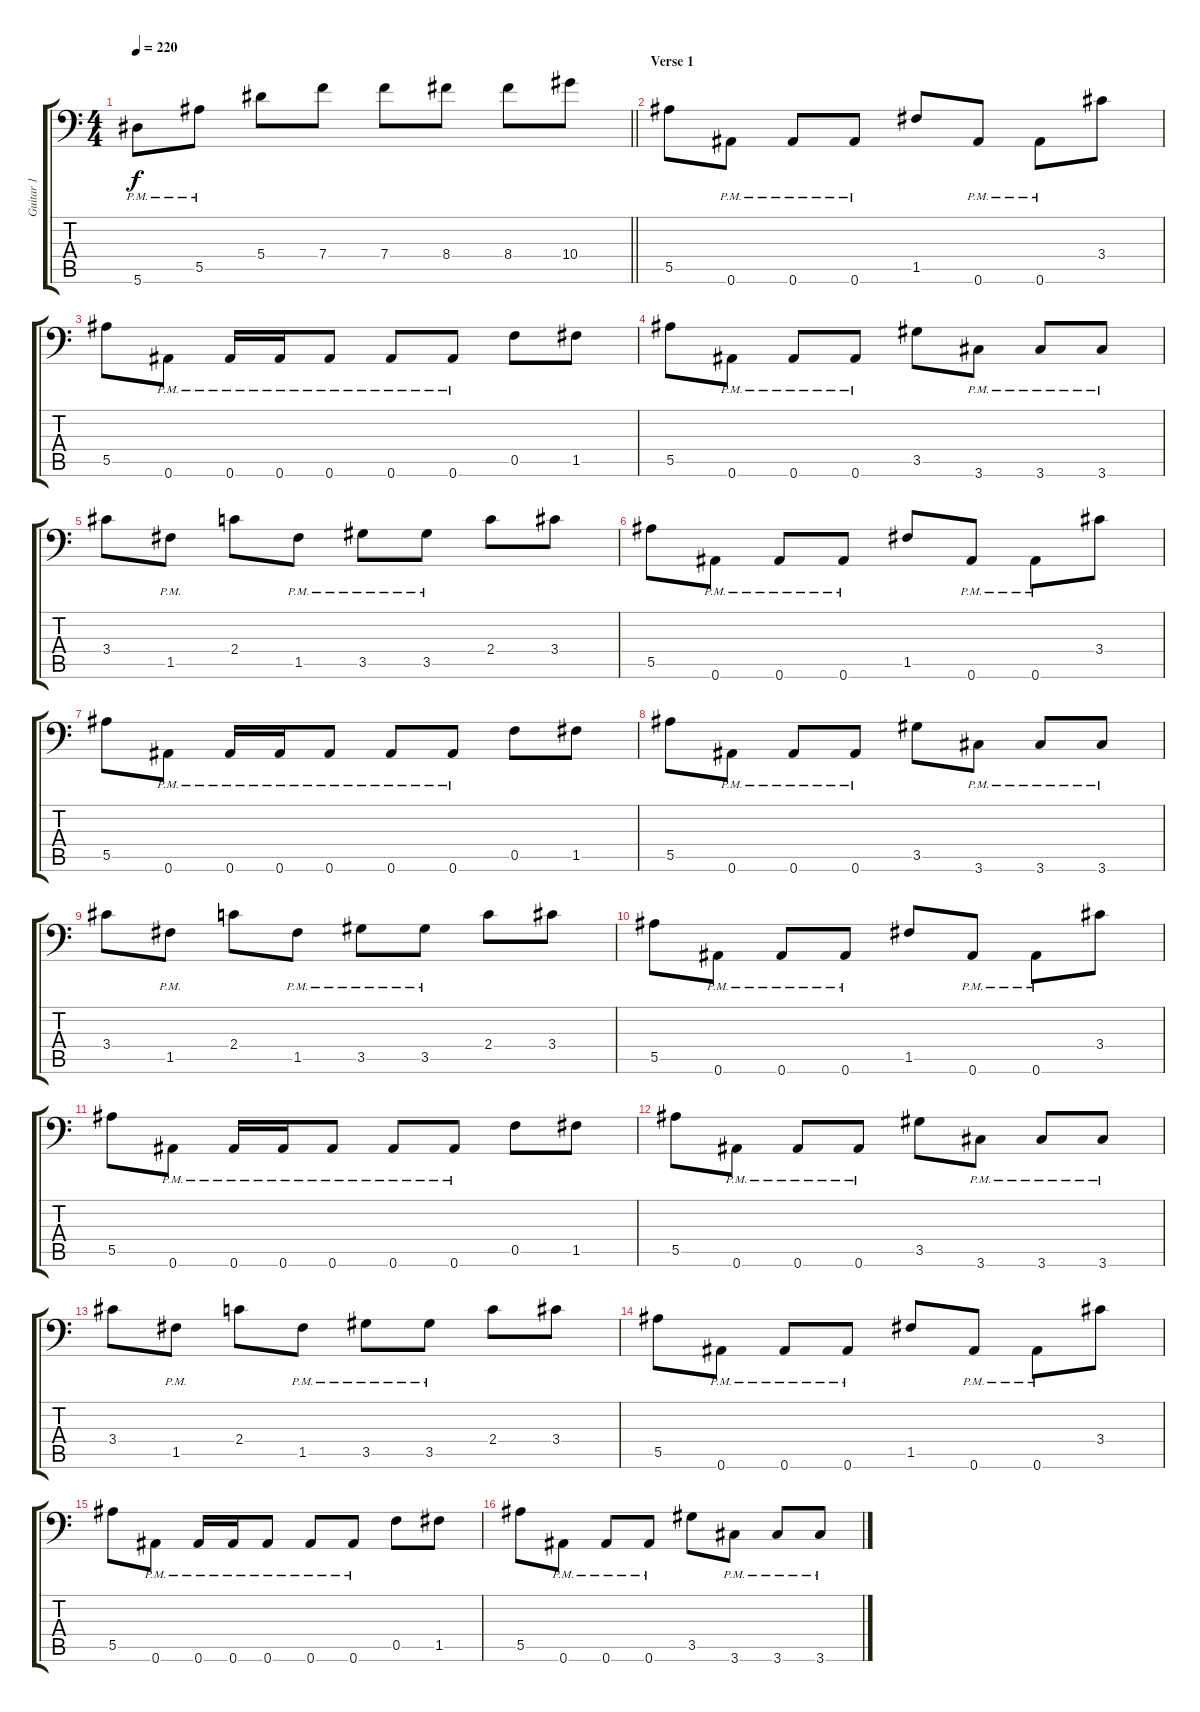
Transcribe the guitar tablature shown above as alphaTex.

\track ("Guitar 1" "Guitar 1") {instrument distortionguitar}
\staff {score tabs}
\tuning (C4 G3 Eb3 Bb2 F2 Bb1) {hide}
\ts (4 4)
\tempo 220
\clef f4
\barLineRight lightlight
\ks c
5.6{pm}.8{dy f} 5.5{pm}.8 5.4.8 7.4.8 7.4.8 8.4.8 8.4.8 10.4.8 |
\section ("" "Verse 1")
5.5.8 0.6{pm}.8 0.6{pm}.8 0.6{pm}.8 1.5.8 0.6{pm}.8 0.6{pm}.8 3.4.8 |
5.5.8 0.6{pm}.8 0.6{pm}.16 0.6{pm}.16 0.6{pm}.8 0.6{pm}.8 0.6{pm}.8 0.5.8 1.5.8 |
5.5.8 0.6{pm}.8 0.6{pm}.8 0.6{pm}.8 3.5.8 3.6{pm}.8 3.6{pm}.8 3.6{pm}.8 |
3.4.8 1.5{pm}.8 2.4.8 1.5{pm}.8 3.5{pm}.8 3.5{pm}.8 2.4.8 3.4.8 |
5.5.8 0.6{pm}.8 0.6{pm}.8 0.6{pm}.8 1.5.8 0.6{pm}.8 0.6{pm}.8 3.4.8 |
5.5.8 0.6{pm}.8 0.6{pm}.16 0.6{pm}.16 0.6{pm}.8 0.6{pm}.8 0.6{pm}.8 0.5.8 1.5.8 |
5.5.8 0.6{pm}.8 0.6{pm}.8 0.6{pm}.8 3.5.8 3.6{pm}.8 3.6{pm}.8 3.6{pm}.8 |
3.4.8 1.5{pm}.8 2.4.8 1.5{pm}.8 3.5{pm}.8 3.5{pm}.8 2.4.8 3.4.8 |
5.5.8 0.6{pm}.8 0.6{pm}.8 0.6{pm}.8 1.5.8 0.6{pm}.8 0.6{pm}.8 3.4.8 |
5.5.8 0.6{pm}.8 0.6{pm}.16 0.6{pm}.16 0.6{pm}.8 0.6{pm}.8 0.6{pm}.8 0.5.8 1.5.8 |
5.5.8 0.6{pm}.8 0.6{pm}.8 0.6{pm}.8 3.5.8 3.6{pm}.8 3.6{pm}.8 3.6{pm}.8 |
3.4.8 1.5{pm}.8 2.4.8 1.5{pm}.8 3.5{pm}.8 3.5{pm}.8 2.4.8 3.4.8 |
5.5.8 0.6{pm}.8 0.6{pm}.8 0.6{pm}.8 1.5.8 0.6{pm}.8 0.6{pm}.8 3.4.8 |
5.5.8 0.6{pm}.8 0.6{pm}.16 0.6{pm}.16 0.6{pm}.8 0.6{pm}.8 0.6{pm}.8 0.5.8 1.5.8 |
5.5.8 0.6{pm}.8 0.6{pm}.8 0.6{pm}.8 3.5.8 3.6{pm}.8 3.6{pm}.8 3.6{pm}.8
